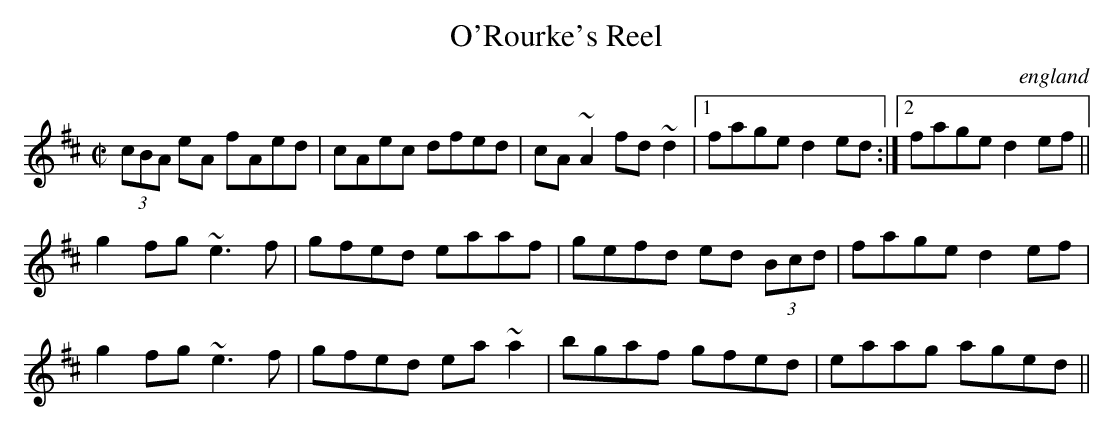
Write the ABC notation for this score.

X:1
T:O'Rourke's Reel
O:england
M:C|
K:Amix
(3cBA eA fAed|cAec dfed|cA~A2 fd~d2|1 fage d2ed:|2 fage d2ef||
g2fg ~e3f|gfed eaaf|gefd ed (3Bcd|fage d2ef|
g2fg ~e3f|gfed ea~a2|bgaf gfed|eaag aged||
